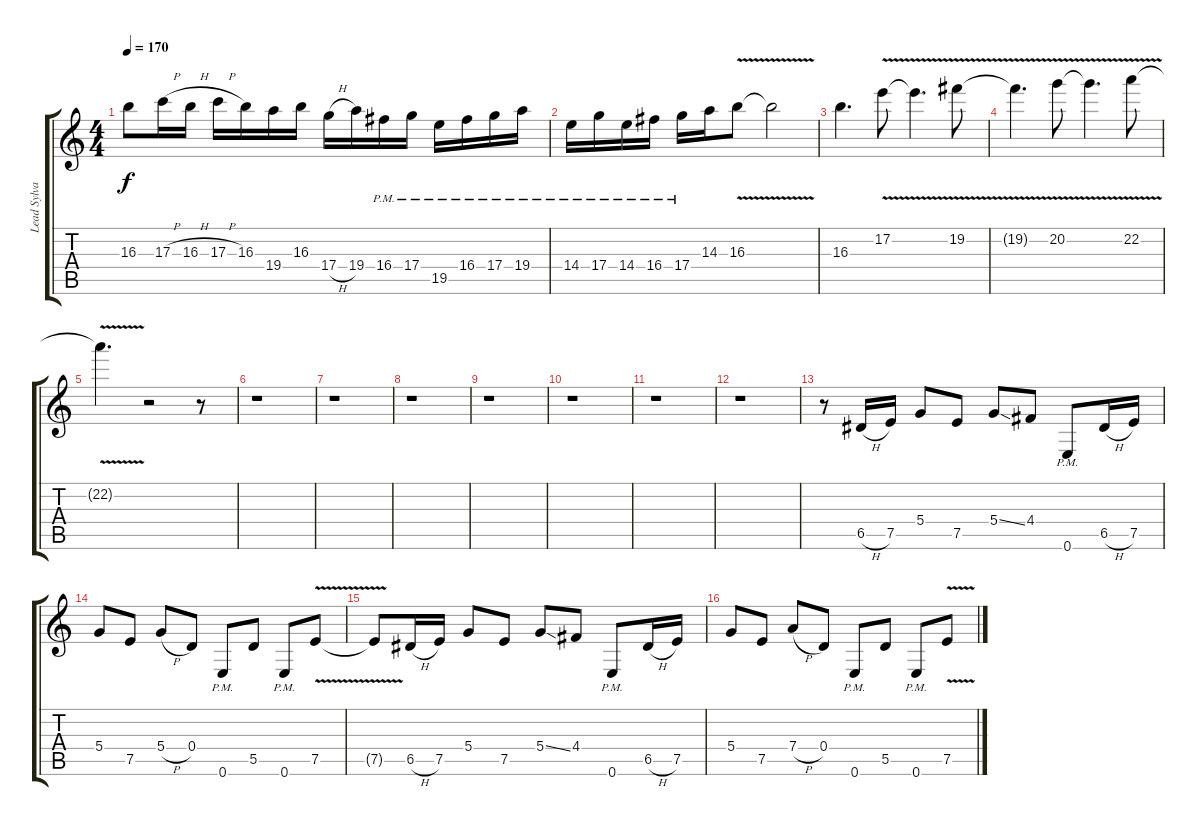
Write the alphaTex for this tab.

\track ("Lead Sylvain" "Lead Sylva") {instrument overdrivenguitar}
\staff {score tabs}
\tuning (E4 B3 G3 D3 A2 E2) {hide}
\ts (4 4)
\tempo 170
\clef g2
\ks c
16.3{t}.8{dy f} 17.3{h}.16 16.3{h}.16 17.3{h}.16 16.3.16 19.4.16 16.3.16 17.4{h}.16 19.4.16 16.4{pm}.16 17.4{pm}.16 19.5{pm}.16 16.4{pm}.16 17.4{pm}.16 19.4{pm}.16 |
14.4{pm}.16 17.4{pm}.16 14.4{pm}.16 16.4{pm}.16 17.4{pm}.16 14.3.16 16.3{v}.8 16.3{t}.2 |
16.3.4{d} 17.2{v}.8 17.2{t}.4{d} 19.2{v}.8 |
19.2{t}.4{d} 20.2{v}.8 20.2{t}.4{d} 22.2{v}.8 |
22.2{t}.4{d} r.2 r.8 |
r.1 |
r.1 |
r.1 |
r.1 |
r.1 |
r.1 |
r.1 |
r.8 6.5{h}.16 7.5.16 5.4.8 7.5.8 5.4{ss}.8 4.4.8 0.6{pm}.8 6.5{h}.16 7.5.16 |
5.4.8 7.5.8 5.4{h}.8 0.4.8 0.6{pm}.8 5.5.8 0.6{pm}.8 7.5{v}.8 |
7.5{t}.8 6.5{h}.16 7.5.16 5.4.8 7.5.8 5.4{ss}.8 4.4.8 0.6{pm}.8 6.5{h}.16 7.5.16 |
5.4.8 7.5.8 7.4{h}.8 0.4.8 0.6{pm}.8 5.5.8 0.6{pm}.8 7.5{v}.8
